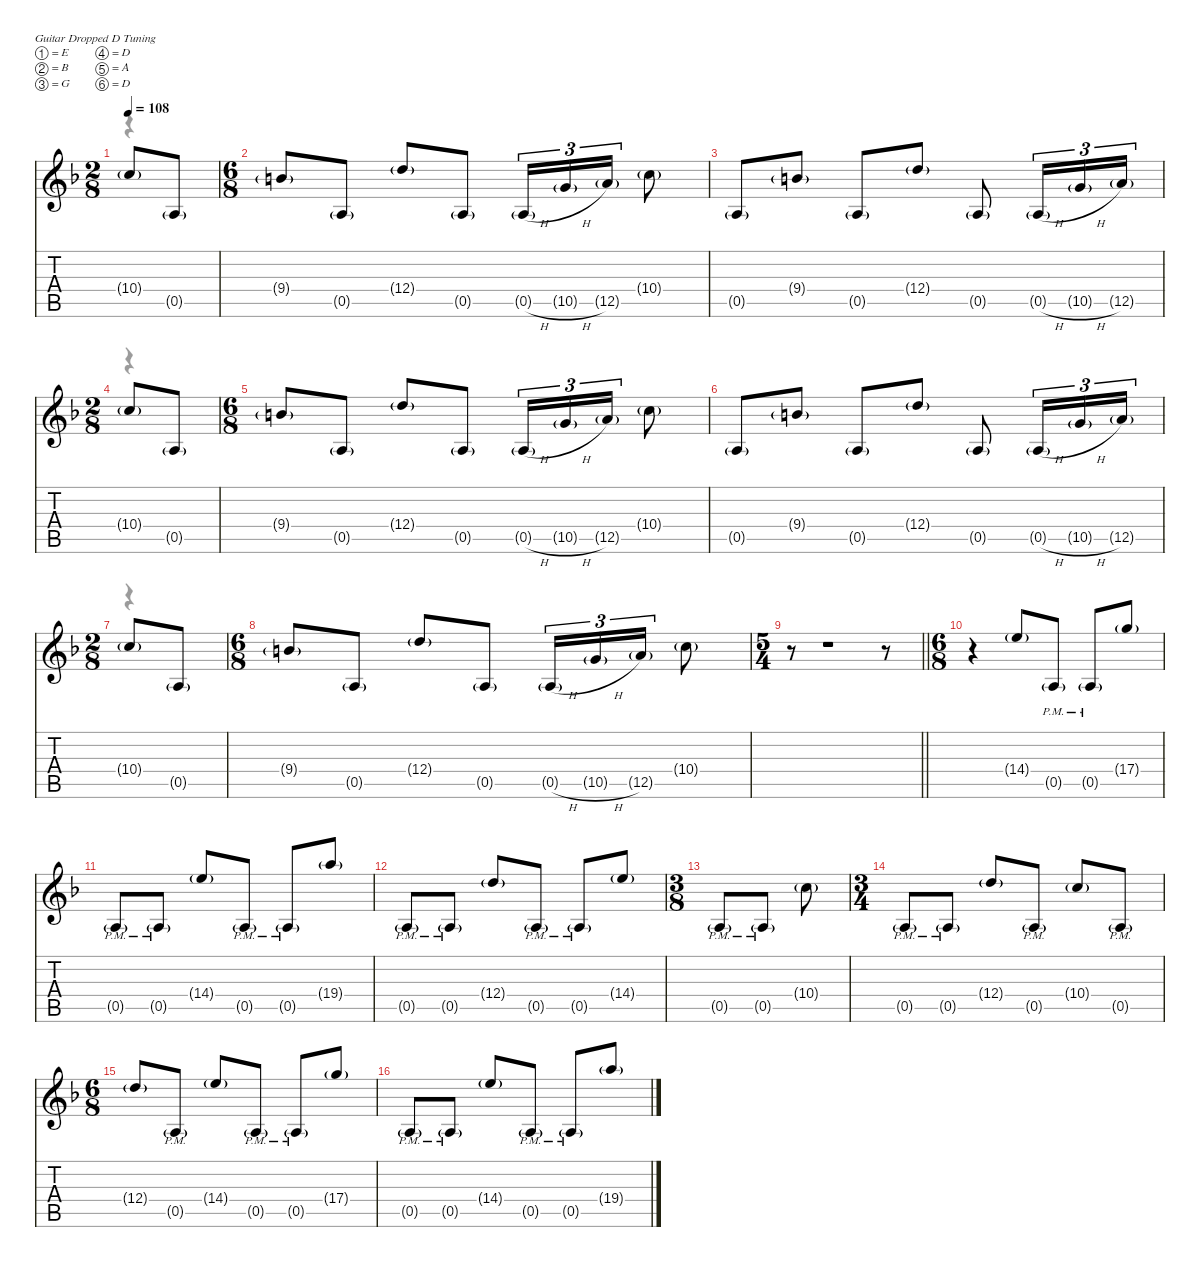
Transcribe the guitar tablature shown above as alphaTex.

\defaultSystemsLayout 4
\hideDynamics
\bracketExtendMode nobrackets
\singleTrackTrackNamePolicy hidden
\multiTrackTrackNamePolicy hidden
\firstSystemTrackNameMode fullname
\firstSystemTrackNameOrientation horizontal
\otherSystemsTrackNameOrientation horizontal
\track ("AJ Delay" "od.guit.") {mute instrument overdrivenguitar}
\staff {score tabs}
\tuning (E4 B3 G3 D3 A2 D2)
\voice
\ts (2 8)
\beaming (8 2 2 2 2)
\tempo 108
\clef g2
\ks dminor
10.4{g acc forcenatural}.8{dy p beam Up} 0.5{g acc forcenatural}.8{beam Up} |
\ts (6 8)
\beaming (8 2 2 2 2)
9.4{g acc forcenatural}.8{beam Up} 0.5{g acc forcenatural}.8{beam Up} 12.4{g acc forcenatural}.8{beam Up} 0.5{g acc forcenatural}.8{beam Up} 0.5{h g acc forcenatural}.16{tu (3 2) beam Up} 10.5{h g acc forcenatural}.16{tu (3 2) beam Up} 12.5{g acc forcenatural}.16{tu (3 2) beam Up} 10.4{g acc forcenatural}.8{beam Down} |
0.5{g acc forcenatural}.8{beam Up} 9.4{g acc forcenatural}.8{beam Up} 0.5{g acc forcenatural}.8{beam Up} 12.4{g acc forcenatural}.8{beam Up} 0.5{g acc forcenatural}.8{beam Up} 0.5{h g acc forcenatural}.16{tu (3 2) beam Up} 10.5{h g acc forcenatural}.16{tu (3 2) beam Up} 12.5{g acc forcenatural}.16{tu (3 2) beam Up} |
\ts (2 8)
\beaming (8 2 2 2 2)
10.4{g acc forcenatural}.8{beam Up} 0.5{g acc forcenatural}.8{beam Up} |
\ts (6 8)
\beaming (8 2 2 2 2)
9.4{g acc forcenatural}.8{beam Up} 0.5{g acc forcenatural}.8{beam Up} 12.4{g acc forcenatural}.8{beam Up} 0.5{g acc forcenatural}.8{beam Up} 0.5{h g acc forcenatural}.16{tu (3 2) beam Up} 10.5{h g acc forcenatural}.16{tu (3 2) beam Up} 12.5{g acc forcenatural}.16{tu (3 2) beam Up} 10.4{g acc forcenatural}.8{beam Down} |
0.5{g acc forcenatural}.8{beam Up} 9.4{g acc forcenatural}.8{beam Up} 0.5{g acc forcenatural}.8{beam Up} 12.4{g acc forcenatural}.8{beam Up} 0.5{g acc forcenatural}.8{beam Up} 0.5{h g acc forcenatural}.16{tu (3 2) beam Up} 10.5{h g acc forcenatural}.16{tu (3 2) beam Up} 12.5{g acc forcenatural}.16{tu (3 2) beam Up} |
\ts (2 8)
\beaming (8 2 2 2 2)
10.4{g acc forcenatural}.8{beam Up} 0.5{g acc forcenatural}.8{beam Up} |
\ts (6 8)
\beaming (8 2 2 2 2)
9.4{g acc forcenatural}.8{beam Up} 0.5{g acc forcenatural}.8{beam Up} 12.4{g acc forcenatural}.8{beam Up} 0.5{g acc forcenatural}.8{beam Up} 0.5{h g acc forcenatural}.16{tu (3 2) beam Up} 10.5{h g acc forcenatural}.16{tu (3 2) beam Up} 12.5{g acc forcenatural}.16{tu (3 2) beam Up} 10.4{g acc forcenatural}.8{beam Down} |
\ts (5 4)
\beaming (8 2 2 2 4)
\barLineRight lightlight
r.8{beam Down} r.1{beam Down} r.8{beam Down} |
\ts (6 8)
\beaming (8 2 2 2 2)
r.4{beam Down} 14.4{g acc forcenatural}.8{beam Up} 0.5{g pm acc forcenatural}.8{beam Up} 0.5{g pm acc forcenatural}.8{beam Up} 17.4{g acc forcenatural}.8{beam Up} |
0.5{g pm acc forcenatural}.8{beam Up} 0.5{g pm acc forcenatural}.8{beam Up} 14.4{g acc forcenatural}.8{beam Up} 0.5{g pm acc forcenatural}.8{beam Up} 0.5{g pm acc forcenatural}.8{beam Up} 19.4{g acc forcenatural}.8{beam Up} |
0.5{g pm acc forcenatural}.8{beam Up} 0.5{g pm acc forcenatural}.8{beam Up} 12.4{g acc forcenatural}.8{beam Up} 0.5{g pm acc forcenatural}.8{beam Up} 0.5{g pm acc forcenatural}.8{beam Up} 14.4{g acc forcenatural}.8{beam Up} |
\ts (3 8)
\beaming (8 2 2 2 2)
0.5{g pm acc forcenatural}.8{beam Up} 0.5{g pm acc forcenatural}.8{beam Up} 10.4{g acc forcenatural}.8{beam Down} |
\ts (3 4)
\beaming (8 2 2 2 2)
0.5{g pm acc forcenatural}.8{beam Up} 0.5{g pm acc forcenatural}.8{beam Up} 12.4{g acc forcenatural}.8{beam Up} 0.5{g pm acc forcenatural}.8{beam Up} 10.4{g acc forcenatural}.8{beam Up} 0.5{g pm acc forcenatural}.8{beam Up} |
\ts (6 8)
\beaming (8 2 2 2 2)
12.4{g acc forcenatural}.8{beam Up} 0.5{g pm acc forcenatural}.8{beam Up} 14.4{g acc forcenatural}.8{beam Up} 0.5{g pm acc forcenatural}.8{beam Up} 0.5{g pm acc forcenatural}.8{beam Up} 17.4{g acc forcenatural}.8{beam Up} |
0.5{g pm acc forcenatural}.8{beam Up} 0.5{g pm acc forcenatural}.8{beam Up} 14.4{g acc forcenatural}.8{beam Up} 0.5{g pm acc forcenatural}.8{beam Up} 0.5{g pm acc forcenatural}.8{beam Up} 19.4{g acc forcenatural}.8{beam Up}
\voice
\clef g2
\ottava regular
\simile none
\ks dminor
r.4{dy mf beam Down} |
|
|
r.4{dy mf beam Down} |
|
|
r.4{dy mf beam Down} |
|
\barLineRight lightlight
|
|
|
|
|
|
|
